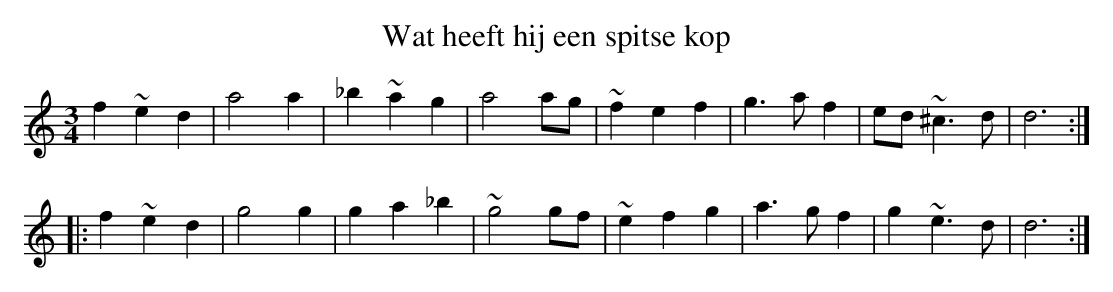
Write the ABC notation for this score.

X:1
T:Wat heeft hij een spitse kop
M:3/4
K:Ddor
f2~e2d2|a4a2|_b2~a2g2|a4ag|~f2e2f2|g3af2|ed~^c3d|d6:|
|:f2~e2d2|g4g2|g2a2_b2|~g4gf|~e2f2g2|a3gf2|g2~e3d|d6:|
